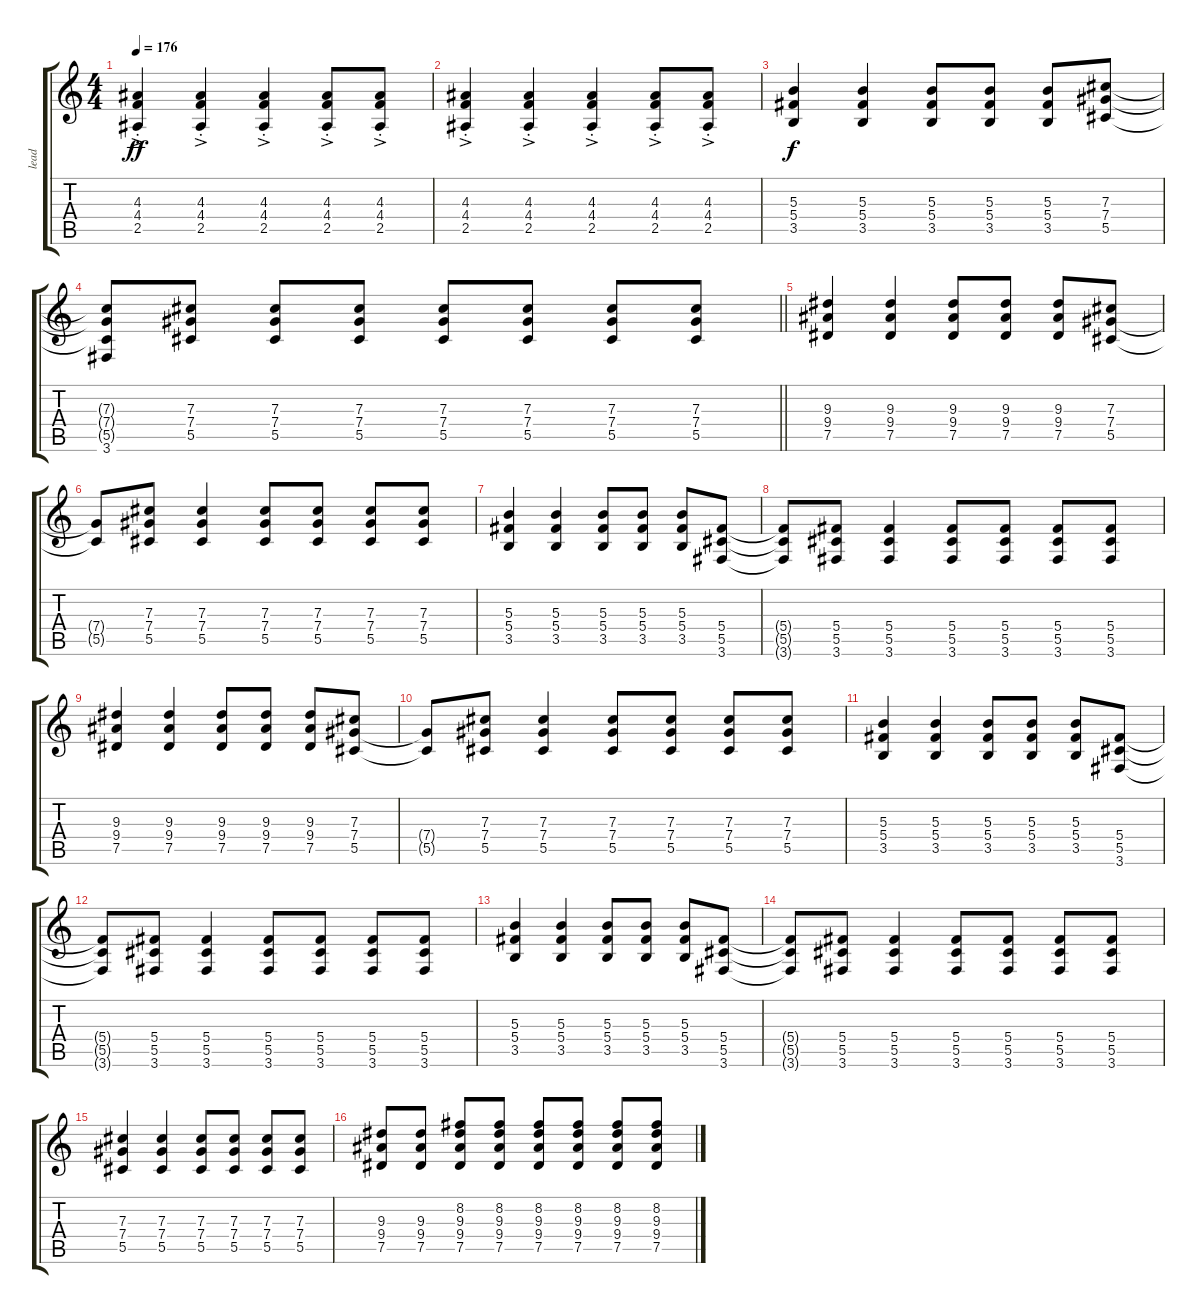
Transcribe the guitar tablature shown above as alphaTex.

\track ("lead" "lead") {instrument overdrivenguitar}
\staff {score tabs}
\tuning (Eb4 Bb3 Gb3 Db3 Ab2 Eb2) {hide}
\ts (4 4)
\tempo 176
\clef g2
\ks c
(4.3 4.4 2.5{ac st}).4{dy ff} (4.3 4.4 2.5{ac st}).4 (4.3 4.4 2.5{ac st}).4 (4.3 4.4 2.5{ac st}).8 (4.3 4.4 2.5{ac st}).8 |
(4.3 4.4 2.5{ac st}).4 (4.3 4.4 2.5{ac st}).4 (4.3 4.4 2.5{ac st}).4 (4.3 4.4 2.5{ac st}).8 (4.3 4.4 2.5{ac st}).8 |
(5.3 5.4 3.5).4{dy f} (5.3 5.4 3.5).4 (5.3 5.4 3.5).8 (5.3 5.4 3.5).8 (5.3 5.4 3.5).8 (7.3 7.4 5.5).8 |
\barLineRight lightlight
(7.3{t} 7.4{t} 5.5{t} 3.6).8 (7.3 7.4 5.5).8 (7.3 7.4 5.5).8 (7.3 7.4 5.5).8 (7.3 7.4 5.5).8 (7.3 7.4 5.5).8 (7.3 7.4 5.5).8 (7.3 7.4 5.5).8 |
(9.3 9.4 7.5).4{instrument overdrivenguitar} (9.3 9.4 7.5).4 (9.3 9.4 7.5).8 (9.3 9.4 7.5).8 (9.3 9.4 7.5).8 (7.3 7.4 5.5).8 |
(7.4{t} 5.5{t}).8 (7.3 7.4 5.5).8 (7.3 7.4 5.5).4 (7.3 7.4 5.5).8 (7.3 7.4 5.5).8 (7.3 7.4 5.5).8 (7.3 7.4 5.5).8 |
(5.3 5.4 3.5).4 (5.3 5.4 3.5).4 (5.3 5.4 3.5).8 (5.3 5.4 3.5).8 (5.3 5.4 3.5).8 (5.4 5.5 3.6).8 |
(5.4{t} 5.5{t} 3.6{t}).8 (5.4 5.5 3.6).8 (5.4 5.5 3.6).4 (5.4 5.5 3.6).8 (5.4 5.5 3.6).8 (5.4 5.5 3.6).8 (5.4 5.5 3.6).8 |
(9.3 9.4 7.5).4 (9.3 9.4 7.5).4 (9.3 9.4 7.5).8 (9.3 9.4 7.5).8 (9.3 9.4 7.5).8 (7.3 7.4 5.5).8 |
(7.4{t} 5.5{t}).8 (7.3 7.4 5.5).8 (7.3 7.4 5.5).4 (7.3 7.4 5.5).8 (7.3 7.4 5.5).8 (7.3 7.4 5.5).8 (7.3 7.4 5.5).8 |
(5.3 5.4 3.5).4 (5.3 5.4 3.5).4 (5.3 5.4 3.5).8 (5.3 5.4 3.5).8 (5.3 5.4 3.5).8 (5.4 5.5 3.6).8 |
(5.4{t} 5.5{t} 3.6{t}).8 (5.4 5.5 3.6).8 (5.4 5.5 3.6).4 (5.4 5.5 3.6).8 (5.4 5.5 3.6).8 (5.4 5.5 3.6).8 (5.4 5.5 3.6).8 |
(5.3 5.4 3.5).4 (5.3 5.4 3.5).4 (5.3 5.4 3.5).8 (5.3 5.4 3.5).8 (5.3 5.4 3.5).8 (5.4 5.5 3.6).8 |
(5.4{t} 5.5{t} 3.6{t}).8 (5.4 5.5 3.6).8 (5.4 5.5 3.6).4 (5.4 5.5 3.6).8 (5.4 5.5 3.6).8 (5.4 5.5 3.6).8 (5.4 5.5 3.6).8 |
(7.3 7.4 5.5).4 (7.3 7.4 5.5).4 (7.3 7.4 5.5).8 (7.3 7.4 5.5).8 (7.3 7.4 5.5).8 (7.3 7.4 5.5).8 |
(9.3 9.4 7.5).8 (9.3 9.4 7.5).8 (8.2 9.3 9.4 7.5).8 (8.2 9.3 9.4 7.5).8 (8.2 9.3 9.4 7.5).8 (8.2 9.3 9.4 7.5).8 (8.2 9.3 9.4 7.5).8 (8.2 9.3 9.4 7.5).8
